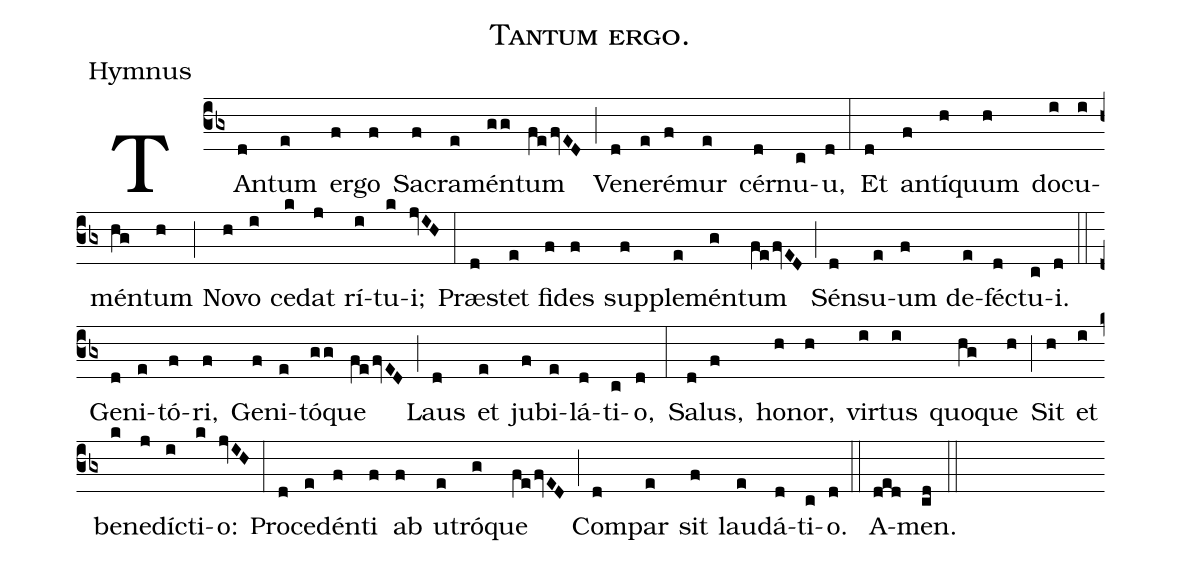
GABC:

name:Tantum ergo.;
office-part:Hymnus;
%%
(cb3) TAn(d)tum(e) er(f)go(f) Sa(f)cra(e)mén(gg)tum(fefvED) (;)
Ve(d)ne(e)ré(f)mur(e) cér(d)nu(c)u,(d) (:)
Et(d) an(f)tí(h)quum(h) do(i)cu(i)mén(hg)tum(h) (;)
No(h)vo(i) ce(k)dat(j) rí(i)tu(k)i;(jvIH) (:)
Præ(d)stet(e) fi(f)des(f) sup(f)ple(e)mén(g)tum(fefvED) (;)
Sén(d)su(e)um(f) de(e)fé(d)ctu(c)i.(d) (::)
Ge(d)ni(e)tó(f)ri,(f) Ge(f)ni(e)tó(gg)que(fefvED) (;)
Laus(d) et(e) ju(f)bi(e)lá(d)ti(c)o,(d) (:)
Sa(d)lus,(f) ho(h)nor,(h) vir(i)tus(i) quo(hg)que(h) (;)
Sit(h) et(i) be(k)ne(j)dí(i)cti(k)o:(jvIH) (:)
Pro(d)ce(e)dén(f)ti(f) ab(f) u(e)tró(g)que(fefvED) (;)
Com(d)par(e) sit(f) lau(e)dá(d)ti(c)o.(d) (::)
A(ded)men.(cd) (::)
